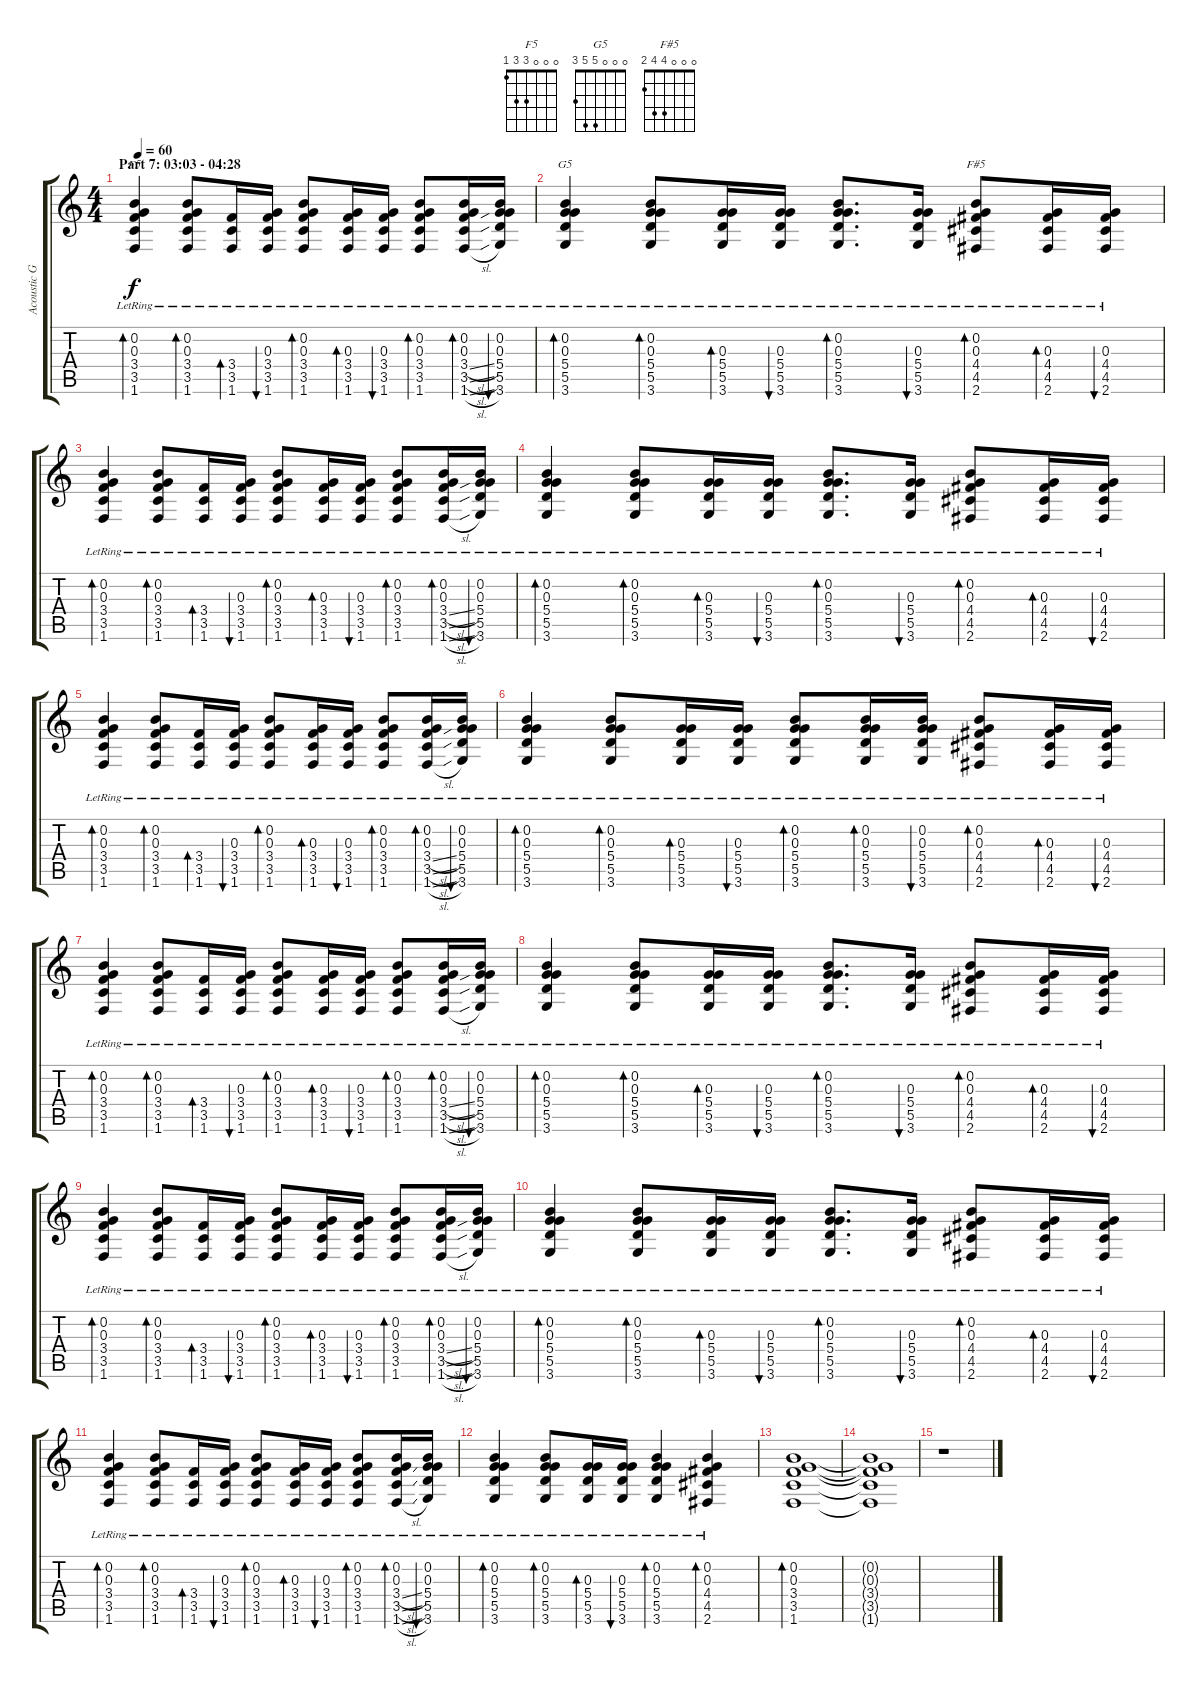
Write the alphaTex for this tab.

\track ("Acoustic Guitar" "Acoustic G") {instrument acousticguitarsteel}
\staff {score tabs}
\tuning (E4 B3 G3 D3 A2 E2) {hide}
\chord ("F5" 0 0 0 3 3 1)
\chord ("G5" 0 0 0 5 5 3)
\chord ("F#5" 0 0 0 4 4 2)
\ts (4 4)
\section ("" "Part 7: 03:03 - 04:28")
\tempo 60
\clef g2
\ks c
(0.2{lr} 0.3{lr} 3.4{lr} 3.5{lr} 1.6{lr}).4{bd 30 ch "F5" dy f} (0.2{lr} 0.3{lr} 3.4{lr} 3.5{lr} 1.6{lr}).8{bd 30} (3.4{lr} 3.5{lr} 1.6{lr}).16{bd 30} (0.3{lr} 3.4{lr} 3.5{lr} 1.6{lr}).16{bu 30} (0.2{lr} 0.3{lr} 3.4{lr} 3.5{lr} 1.6{lr}).8{bd 30} (0.3{lr} 3.4{lr} 3.5{lr} 1.6{lr}).16{bd 30} (0.3{lr} 3.4{lr} 3.5{lr} 1.6{lr}).16{bu 30} (0.2{lr} 0.3{lr} 3.4{lr} 3.5{lr} 1.6{lr}).8{bd 30} (0.2{lr} 0.3{lr} 3.4{sl lr} 3.5{sl lr} 1.6{sl lr}).16{bd 30} (0.2{lr} 0.3{lr} 5.4{lr} 5.5{lr} 3.6{lr}).16{bu 30} |
(0.2{lr} 0.3{lr} 5.4{lr} 5.5{lr} 3.6{lr}).4{bd 30 ch "G5"} (0.2{lr} 0.3{lr} 5.4{lr} 5.5{lr} 3.6{lr}).8{bd 30} (0.3{lr} 5.4{lr} 5.5{lr} 3.6{lr}).16{bd 30} (0.3{lr} 5.4{lr} 5.5{lr} 3.6{lr}).16{bu 30} (0.2{lr} 0.3{lr} 5.4{lr} 5.5{lr} 3.6{lr}).8{d bd 30} (0.3{lr} 5.4{lr} 5.5{lr} 3.6{lr}).16{bu 30} (0.2{lr} 0.3{lr} 4.4{lr} 4.5{lr} 2.6{lr}).8{bd 30 ch "F#5"} (0.3{lr} 4.4{lr} 4.5{lr} 2.6{lr}).16{bd 30} (0.3{lr} 4.4{lr} 4.5{lr} 2.6{lr}).16{bu 30} |
(0.2{lr} 0.3{lr} 3.4{lr} 3.5{lr} 1.6{lr}).4{bd 30} (0.2{lr} 0.3{lr} 3.4{lr} 3.5{lr} 1.6{lr}).8{bd 30} (3.4{lr} 3.5{lr} 1.6{lr}).16{bd 30} (0.3{lr} 3.4{lr} 3.5{lr} 1.6{lr}).16{bu 30} (0.2{lr} 0.3{lr} 3.4{lr} 3.5{lr} 1.6{lr}).8{bd 30} (0.3{lr} 3.4{lr} 3.5{lr} 1.6{lr}).16{bd 30} (0.3{lr} 3.4{lr} 3.5{lr} 1.6{lr}).16{bu 30} (0.2{lr} 0.3{lr} 3.4{lr} 3.5{lr} 1.6{lr}).8{bd 30} (0.2{lr} 0.3{lr} 3.4{sl lr} 3.5{sl lr} 1.6{sl lr}).16{bd 30} (0.2{lr} 0.3{lr} 5.4{lr} 5.5{lr} 3.6{lr}).16{bu 30} |
(0.2{lr} 0.3{lr} 5.4{lr} 5.5{lr} 3.6{lr}).4{bd 30} (0.2{lr} 0.3{lr} 5.4{lr} 5.5{lr} 3.6{lr}).8{bd 30} (0.3{lr} 5.4{lr} 5.5{lr} 3.6{lr}).16{bd 30} (0.3{lr} 5.4{lr} 5.5{lr} 3.6{lr}).16{bu 30} (0.2{lr} 0.3{lr} 5.4{lr} 5.5{lr} 3.6{lr}).8{d bd 30} (0.3{lr} 5.4{lr} 5.5{lr} 3.6{lr}).16{bu 30} (0.2{lr} 0.3{lr} 4.4{lr} 4.5{lr} 2.6{lr}).8{bd 30} (0.3{lr} 4.4{lr} 4.5{lr} 2.6{lr}).16{bd 30} (0.3{lr} 4.4{lr} 4.5{lr} 2.6{lr}).16{bu 30} |
(0.2{lr} 0.3{lr} 3.4{lr} 3.5{lr} 1.6{lr}).4{bd 30} (0.2{lr} 0.3{lr} 3.4{lr} 3.5{lr} 1.6{lr}).8{bd 30} (3.4{lr} 3.5{lr} 1.6{lr}).16{bd 30} (0.3{lr} 3.4{lr} 3.5{lr} 1.6{lr}).16{bu 30} (0.2{lr} 0.3{lr} 3.4{lr} 3.5{lr} 1.6{lr}).8{bd 30} (0.3{lr} 3.4{lr} 3.5{lr} 1.6{lr}).16{bd 30} (0.3{lr} 3.4{lr} 3.5{lr} 1.6{lr}).16{bu 30} (0.2{lr} 0.3{lr} 3.4{lr} 3.5{lr} 1.6{lr}).8{bd 30} (0.2{lr} 0.3{lr} 3.4{sl lr} 3.5{sl lr} 1.6{sl lr}).16{bd 30} (0.2{lr} 0.3{lr} 5.4{lr} 5.5{lr} 3.6{lr}).16{bu 30} |
(0.2{lr} 0.3{lr} 5.4{lr} 5.5{lr} 3.6{lr}).4{bd 30} (0.2{lr} 0.3{lr} 5.4{lr} 5.5{lr} 3.6{lr}).8{bd 30} (0.3{lr} 5.4{lr} 5.5{lr} 3.6{lr}).16{bd 30} (0.3{lr} 5.4{lr} 5.5{lr} 3.6{lr}).16{bu 30} (0.2{lr} 0.3{lr} 5.4{lr} 5.5{lr} 3.6{lr}).8{bd 30} (0.2{lr} 0.3{lr} 5.4{lr} 5.5{lr} 3.6{lr}).16{bd 30} (0.2{lr} 0.3{lr} 5.4{lr} 5.5{lr} 3.6{lr}).16{bu 30} (0.2{lr} 0.3{lr} 4.4{lr} 4.5{lr} 2.6{lr}).8{bd 30} (0.3{lr} 4.4{lr} 4.5{lr} 2.6{lr}).16{bd 30} (0.3{lr} 4.4{lr} 4.5{lr} 2.6{lr}).16{bu 30} |
(0.2{lr} 0.3{lr} 3.4{lr} 3.5{lr} 1.6{lr}).4{bd 30} (0.2{lr} 0.3{lr} 3.4{lr} 3.5{lr} 1.6{lr}).8{bd 30} (3.4{lr} 3.5{lr} 1.6{lr}).16{bd 30} (0.3{lr} 3.4{lr} 3.5{lr} 1.6{lr}).16{bu 30} (0.2{lr} 0.3{lr} 3.4{lr} 3.5{lr} 1.6{lr}).8{bd 30} (0.3{lr} 3.4{lr} 3.5{lr} 1.6{lr}).16{bd 30} (0.3{lr} 3.4{lr} 3.5{lr} 1.6{lr}).16{bu 30} (0.2{lr} 0.3{lr} 3.4{lr} 3.5{lr} 1.6{lr}).8{bd 30} (0.2{lr} 0.3{lr} 3.4{sl lr} 3.5{sl lr} 1.6{sl lr}).16{bd 30} (0.2{lr} 0.3{lr} 5.4{lr} 5.5{lr} 3.6{lr}).16{bu 30} |
(0.2{lr} 0.3{lr} 5.4{lr} 5.5{lr} 3.6{lr}).4{bd 30} (0.2{lr} 0.3{lr} 5.4{lr} 5.5{lr} 3.6{lr}).8{bd 30} (0.3{lr} 5.4{lr} 5.5{lr} 3.6{lr}).16{bd 30} (0.3{lr} 5.4{lr} 5.5{lr} 3.6{lr}).16{bu 30} (0.2{lr} 0.3{lr} 5.4{lr} 5.5{lr} 3.6{lr}).8{d bd 30} (0.3{lr} 5.4{lr} 5.5{lr} 3.6{lr}).16{bu 30} (0.2{lr} 0.3{lr} 4.4{lr} 4.5{lr} 2.6{lr}).8{bd 30} (0.3{lr} 4.4{lr} 4.5{lr} 2.6{lr}).16{bd 30} (0.3{lr} 4.4{lr} 4.5{lr} 2.6{lr}).16{bu 30} |
(0.2{lr} 0.3{lr} 3.4{lr} 3.5{lr} 1.6{lr}).4{bd 30} (0.2{lr} 0.3{lr} 3.4{lr} 3.5{lr} 1.6{lr}).8{bd 30} (3.4{lr} 3.5{lr} 1.6{lr}).16{bd 30} (0.3{lr} 3.4{lr} 3.5{lr} 1.6{lr}).16{bu 30} (0.2{lr} 0.3{lr} 3.4{lr} 3.5{lr} 1.6{lr}).8{bd 30} (0.3{lr} 3.4{lr} 3.5{lr} 1.6{lr}).16{bd 30} (0.3{lr} 3.4{lr} 3.5{lr} 1.6{lr}).16{bu 30} (0.2{lr} 0.3{lr} 3.4{lr} 3.5{lr} 1.6{lr}).8{bd 30} (0.2{lr} 0.3{lr} 3.4{sl lr} 3.5{sl lr} 1.6{sl lr}).16{bd 30} (0.2{lr} 0.3{lr} 5.4{lr} 5.5{lr} 3.6{lr}).16{bu 30} |
(0.2{lr} 0.3{lr} 5.4{lr} 5.5{lr} 3.6{lr}).4{bd 30} (0.2{lr} 0.3{lr} 5.4{lr} 5.5{lr} 3.6{lr}).8{bd 30} (0.3{lr} 5.4{lr} 5.5{lr} 3.6{lr}).16{bd 30} (0.3{lr} 5.4{lr} 5.5{lr} 3.6{lr}).16{bu 30} (0.2{lr} 0.3{lr} 5.4{lr} 5.5{lr} 3.6{lr}).8{d bd 30} (0.3{lr} 5.4{lr} 5.5{lr} 3.6{lr}).16{bu 30} (0.2{lr} 0.3{lr} 4.4{lr} 4.5{lr} 2.6{lr}).8{bd 30} (0.3{lr} 4.4{lr} 4.5{lr} 2.6{lr}).16{bd 30} (0.3{lr} 4.4{lr} 4.5{lr} 2.6{lr}).16{bu 30} |
(0.2{lr} 0.3{lr} 3.4{lr} 3.5{lr} 1.6{lr}).4{bd 30} (0.2{lr} 0.3{lr} 3.4{lr} 3.5{lr} 1.6{lr}).8{bd 30} (3.4{lr} 3.5{lr} 1.6{lr}).16{bd 30} (0.3{lr} 3.4{lr} 3.5{lr} 1.6{lr}).16{bu 30} (0.2{lr} 0.3{lr} 3.4{lr} 3.5{lr} 1.6{lr}).8{bd 30} (0.3{lr} 3.4{lr} 3.5{lr} 1.6{lr}).16{bd 30} (0.3{lr} 3.4{lr} 3.5{lr} 1.6{lr}).16{bu 30} (0.2{lr} 0.3{lr} 3.4{lr} 3.5{lr} 1.6{lr}).8{bd 30} (0.2{lr} 0.3{lr} 3.4{sl lr} 3.5{sl lr} 1.6{sl lr}).16{bd 30} (0.2{lr} 0.3{lr} 5.4{lr} 5.5{lr} 3.6{lr}).16{bu 30} |
(0.2{lr} 0.3{lr} 5.4{lr} 5.5{lr} 3.6{lr}).4{bd 30} (0.2{lr} 0.3{lr} 5.4{lr} 5.5{lr} 3.6{lr}).8{bd 30} (0.3{lr} 5.4{lr} 5.5{lr} 3.6{lr}).16{bd 30} (0.3{lr} 5.4{lr} 5.5{lr} 3.6{lr}).16{bu 30} (0.2{lr} 0.3{lr} 5.4{lr} 5.5{lr} 3.6{lr}).4{bd 30} (0.2{lr} 0.3{lr} 4.4{lr} 4.5{lr} 2.6{lr}).4{bd 120} |
(0.2 0.3 3.4 3.5 1.6).1{bd 120} |
(0.2{t} 0.3{t} 3.4{t} 3.5{t} 1.6{t}).1 |
r.1
